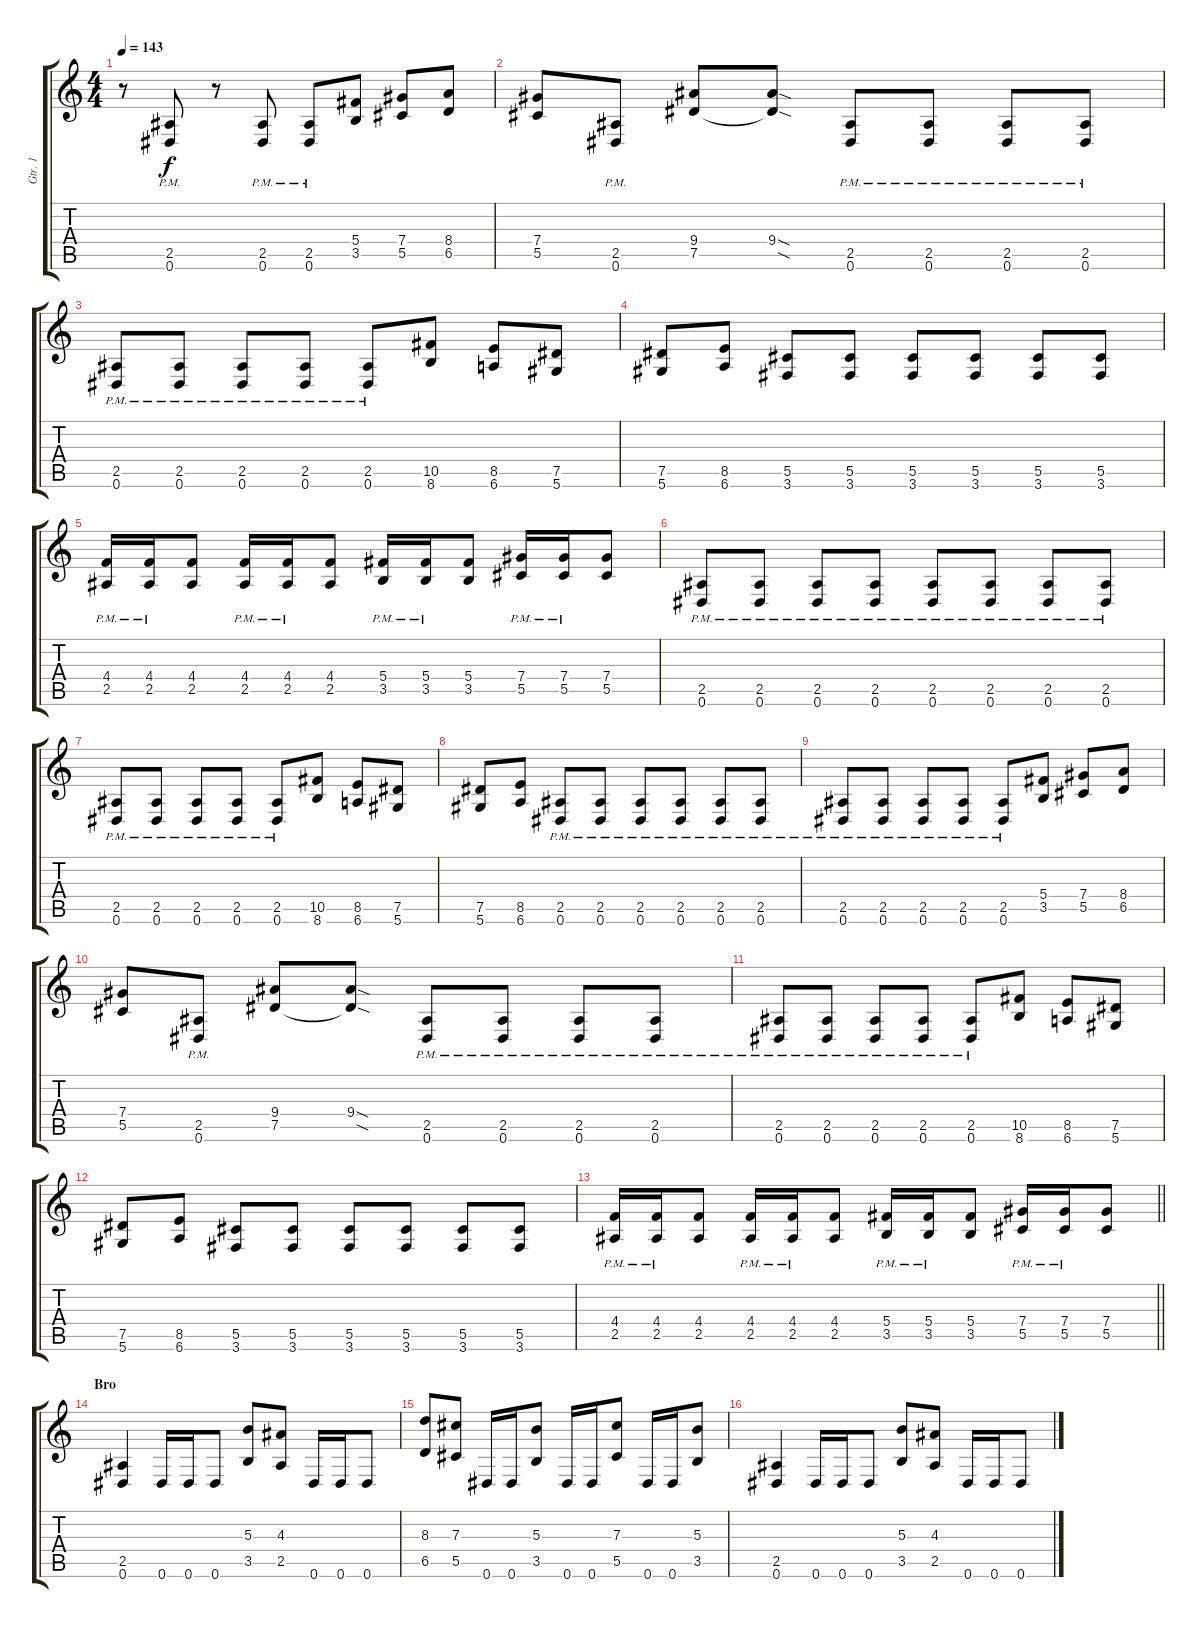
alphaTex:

\track ("Gtr. 1" "Gtr. 1") {instrument distortionguitar}
\staff {score tabs}
\tuning (Eb4 Bb3 Gb3 Db3 Ab2 Eb2) {hide}
\ts (4 4)
\tempo 143
\clef g2
\ks c
r.8{dy f} (2.5{pm} 0.6).8 r.8 (2.5{pm} 0.6).8 (2.5{pm} 0.6).8 (5.4 3.5).8 (7.4 5.5).8 (8.4 6.5).8 |
(7.4 5.5).8 (2.5{pm} 0.6).8 (9.4 7.5).8 (9.4{sod} 7.5{sod t}).8 (2.5{pm} 0.6).8 (2.5{pm} 0.6).8 (2.5{pm} 0.6).8 (2.5{pm} 0.6).8 |
(2.5{pm} 0.6).8 (2.5{pm} 0.6).8 (2.5{pm} 0.6).8 (2.5{pm} 0.6).8 (2.5{pm} 0.6).8 (10.5 8.6).8 (8.5 6.6).8 (7.5 5.6).8 |
(7.5 5.6).8 (8.5 6.6).8 (5.5 3.6).8 (5.5 3.6).8 (5.5 3.6).8 (5.5 3.6).8 (5.5 3.6).8 (5.5 3.6).8 |
(4.4 2.5{pm}).16 (4.4 2.5{pm}).16 (4.4 2.5).8 (4.4 2.5{pm}).16 (4.4 2.5{pm}).16 (4.4 2.5).8 (5.4 3.5{pm}).16 (5.4 3.5{pm}).16 (5.4 3.5).8 (7.4 5.5{pm}).16 (7.4 5.5{pm}).16 (7.4 5.5).8 |
(2.5{pm} 0.6).8 (2.5{pm} 0.6).8 (2.5{pm} 0.6).8 (2.5{pm} 0.6).8 (2.5{pm} 0.6).8 (2.5{pm} 0.6).8 (2.5{pm} 0.6).8 (2.5{pm} 0.6).8 |
(2.5{pm} 0.6).8 (2.5{pm} 0.6).8 (2.5{pm} 0.6).8 (2.5{pm} 0.6).8 (2.5{pm} 0.6).8 (10.5 8.6).8 (8.5 6.6).8 (7.5 5.6).8 |
(7.5 5.6).8 (8.5 6.6).8 (2.5{pm} 0.6).8 (2.5{pm} 0.6).8 (2.5{pm} 0.6).8 (2.5{pm} 0.6).8 (2.5{pm} 0.6).8 (2.5{pm} 0.6).8 |
(2.5{pm} 0.6).8 (2.5{pm} 0.6).8 (2.5{pm} 0.6).8 (2.5{pm} 0.6).8 (2.5{pm} 0.6).8 (5.4 3.5).8 (7.4 5.5).8 (8.4 6.5).8 |
(7.4 5.5).8 (2.5{pm} 0.6).8 (9.4 7.5).8 (9.4{sod} 7.5{sod t}).8 (2.5{pm} 0.6).8 (2.5{pm} 0.6).8 (2.5{pm} 0.6).8 (2.5{pm} 0.6).8 |
(2.5{pm} 0.6).8 (2.5{pm} 0.6).8 (2.5{pm} 0.6).8 (2.5{pm} 0.6).8 (2.5{pm} 0.6).8 (10.5 8.6).8 (8.5 6.6).8 (7.5 5.6).8 |
(7.5 5.6).8 (8.5 6.6).8 (5.5 3.6).8 (5.5 3.6).8 (5.5 3.6).8 (5.5 3.6).8 (5.5 3.6).8 (5.5 3.6).8 |
\barLineRight lightlight
(4.4 2.5{pm}).16 (4.4 2.5{pm}).16 (4.4 2.5).8 (4.4 2.5{pm}).16 (4.4 2.5{pm}).16 (4.4 2.5).8 (5.4 3.5{pm}).16 (5.4 3.5{pm}).16 (5.4 3.5).8 (7.4 5.5{pm}).16 (7.4 5.5{pm}).16 (7.4 5.5).8 |
\section ("" "Bro")
(2.5 0.6).4 0.6.16 0.6.16 0.6.8 (5.3 3.5).8 (4.3 2.5).8 0.6.16 0.6.16 0.6.8 |
(8.3 6.5).8 (7.3 5.5).8 0.6.16 0.6.16 (5.3 3.5).8 0.6.16 0.6.16 (7.3 5.5).8 0.6.16 0.6.16 (5.3 3.5).8 |
(2.5 0.6).4 0.6.16 0.6.16 0.6.8 (5.3 3.5).8 (4.3 2.5).8 0.6.16 0.6.16 0.6.8
